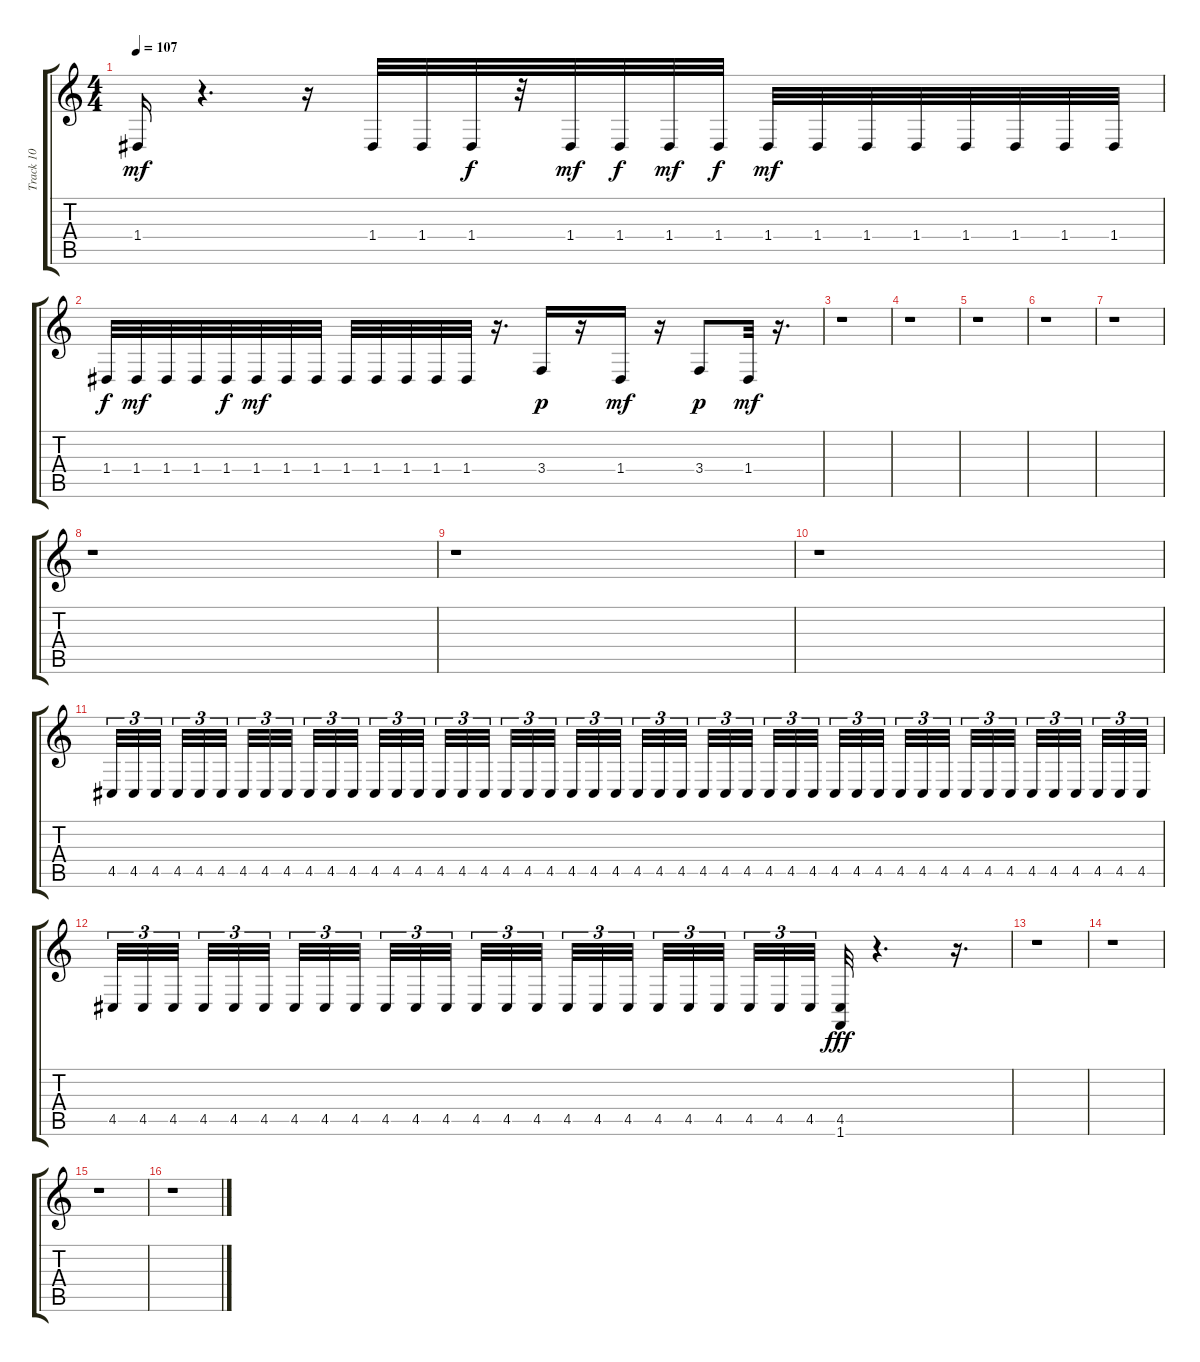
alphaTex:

\track ("Track 10" "Track 10") {instrument drawbarorgan}
\staff {score tabs}
\tuning (E4 B3 G3 D3 A2 E2) {hide}
\ts (4 4)
\tempo 107
\clef g2
\ks c
1.4.16{dy mf} r.4{d} r.16 1.4.32 1.4.32 1.4.32{dy f} r.32 1.4.32{dy mf} 1.4.32{dy f} 1.4.32{dy mf} 1.4.32{dy f} 1.4.32{dy mf} 1.4.32 1.4.32 1.4.32 1.4.32 1.4.32 1.4.32 1.4.32 |
1.4.32{dy f} 1.4.32{dy mf} 1.4.32 1.4.32 1.4.32{dy f} 1.4.32{dy mf} 1.4.32 1.4.32 1.4.32 1.4.32 1.4.32 1.4.32 1.4.32 r.16{d} 3.4.16{dy p} r.16 1.4.16{dy mf} r.16 3.4.8{dy p} 1.4.32{dy mf} r.16{d} |
r.1 |
r.1 |
r.1 |
r.1 |
r.1 |
r.1 |
r.1 |
r.1 |
4.5.32{tu (3 2)} 4.5.32{tu (3 2) volume 3} 4.5.32{tu (3 2) volume 3 beam splitsecondary} 4.5.32{tu (3 2) volume 3} 4.5.32{tu (3 2) volume 3} 4.5.32{tu (3 2) volume 4 beam splitsecondary} 4.5.32{tu (3 2) volume 4} 4.5.32{tu (3 2) volume 4} 4.5.32{tu (3 2) volume 4 beam splitsecondary} 4.5.32{tu (3 2) volume 4} 4.5.32{tu (3 2) volume 4} 4.5.32{tu (3 2) volume 4} 4.5.32{tu (3 2) volume 4} 4.5.32{tu (3 2) volume 5} 4.5.32{tu (3 2) volume 5 beam splitsecondary} 4.5.32{tu (3 2) volume 5} 4.5.32{tu (3 2) volume 5} 4.5.32{tu (3 2) volume 5 beam splitsecondary} 4.5.32{tu (3 2) volume 5} 4.5.32{tu (3 2) volume 6} 4.5.32{tu (3 2) volume 6 beam splitsecondary} 4.5.32{tu (3 2) volume 6} 4.5.32{tu (3 2) volume 6} 4.5.32{tu (3 2) volume 6} 4.5.32{tu (3 2) volume 6} 4.5.32{tu (3 2) volume 6} 4.5.32{tu (3 2) volume 6 beam splitsecondary} 4.5.32{tu (3 2) volume 7} 4.5.32{tu (3 2) volume 7} 4.5.32{tu (3 2) volume 7 beam splitsecondary} 4.5.32{tu (3 2) volume 7} 4.5.32{tu (3 2) volume 7} 4.5.32{tu (3 2) volume 7 beam splitsecondary} 4.5.32{tu (3 2) volume 7} 4.5.32{tu (3 2) volume 8} 4.5.32{tu (3 2) volume 8} 4.5.32{tu (3 2) volume 8} 4.5.32{tu (3 2) volume 8} 4.5.32{tu (3 2) volume 8 beam splitsecondary} 4.5.32{tu (3 2) volume 8} 4.5.32{tu (3 2) volume 8} 4.5.32{tu (3 2) volume 8 beam splitsecondary} 4.5.32{tu (3 2) volume 9} 4.5.32{tu (3 2) volume 9} 4.5.32{tu (3 2) volume 9 beam splitsecondary} 4.5.32{tu (3 2) volume 9} 4.5.32{tu (3 2) volume 9} 4.5.32{tu (3 2) volume 9} |
4.5.32{tu (3 2) volume 10} 4.5.32{tu (3 2) volume 10} 4.5.32{tu (3 2) volume 10 beam splitsecondary} 4.5.32{tu (3 2) volume 10} 4.5.32{tu (3 2) volume 10} 4.5.32{tu (3 2) volume 10 beam splitsecondary} 4.5.32{tu (3 2) volume 10} 4.5.32{tu (3 2) volume 10} 4.5.32{tu (3 2) volume 11 beam splitsecondary} 4.5.32{tu (3 2) volume 11} 4.5.32{tu (3 2) volume 11} 4.5.32{tu (3 2) volume 11} 4.5.32{tu (3 2) volume 11} 4.5.32{tu (3 2) volume 11} 4.5.32{tu (3 2) volume 12 beam splitsecondary} 4.5.32{tu (3 2) volume 12} 4.5.32{tu (3 2) volume 12} 4.5.32{tu (3 2) volume 12 beam splitsecondary} 4.5.32{tu (3 2) volume 12} 4.5.32{tu (3 2) volume 12} 4.5.32{tu (3 2) volume 12 beam splitsecondary} 4.5.32{tu (3 2) volume 12} 4.5.32{tu (3 2) volume 13} 4.5.32{tu (3 2) volume 13} (4.5 1.6).32{dy fff volume 13} r.4{d} r.16{d} |
r.1 |
r.1 |
r.1 |
r.1
